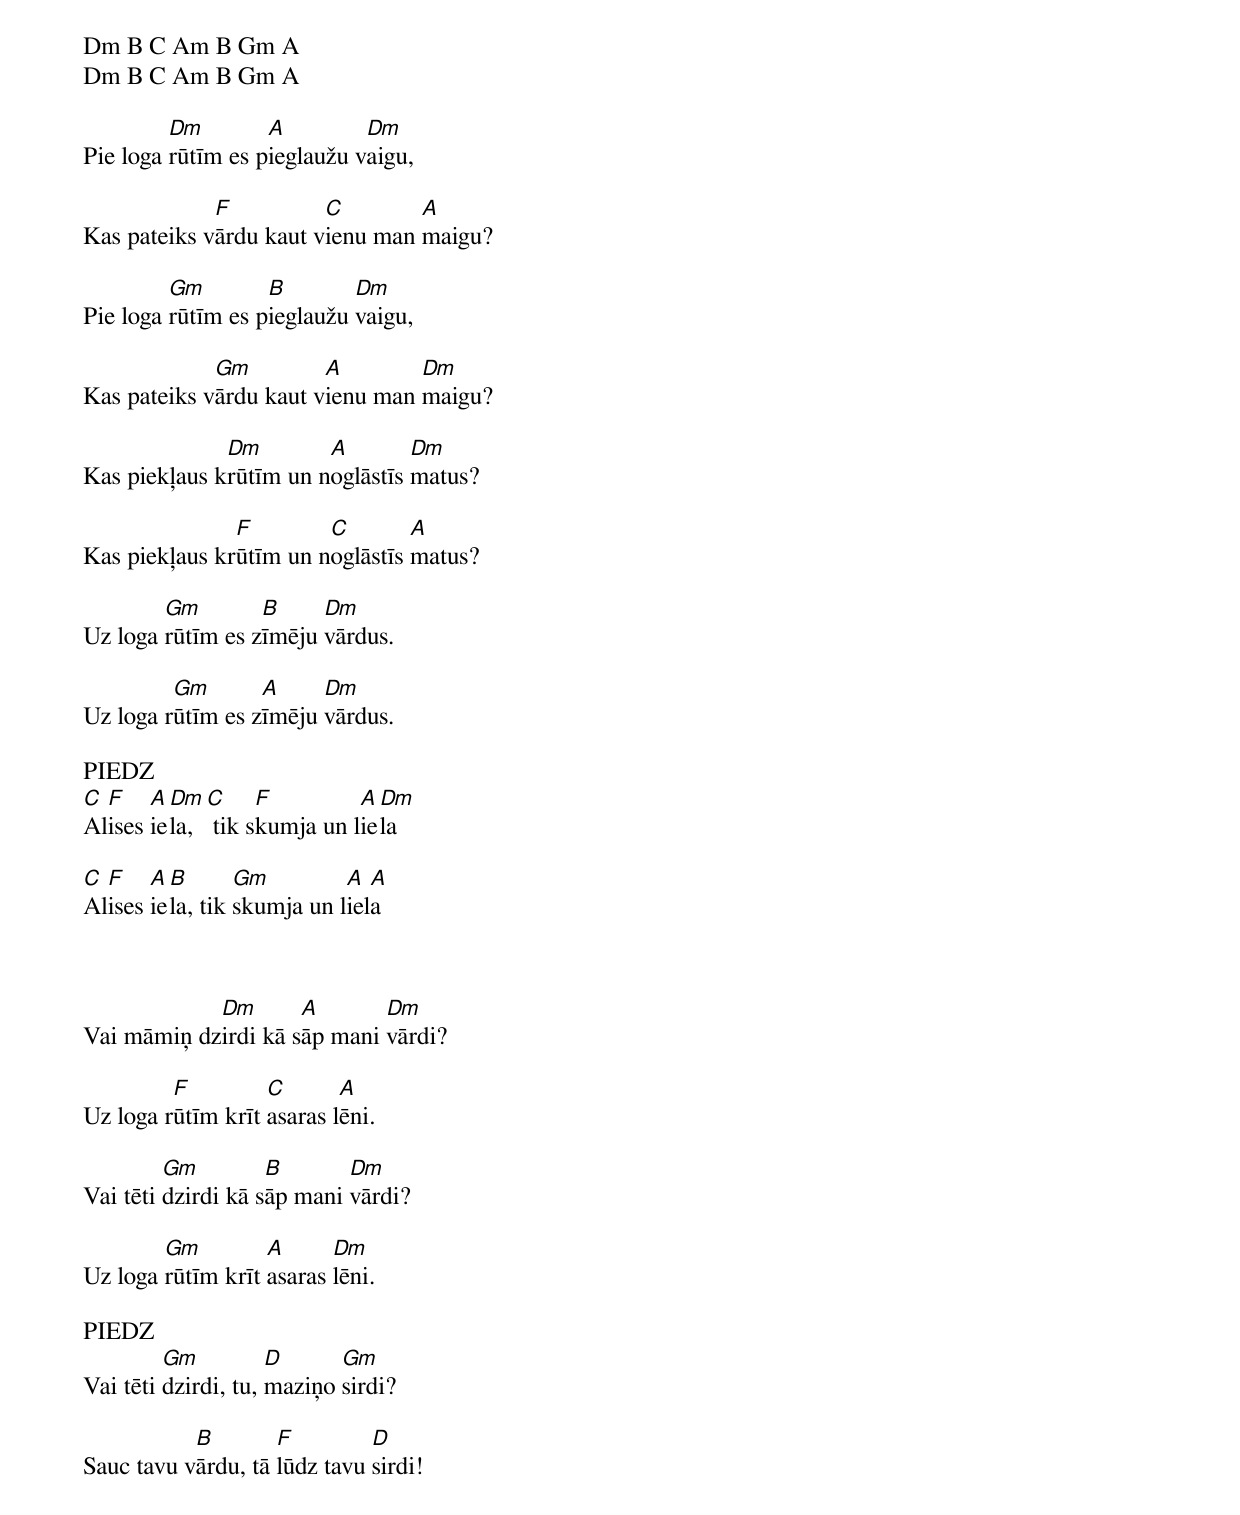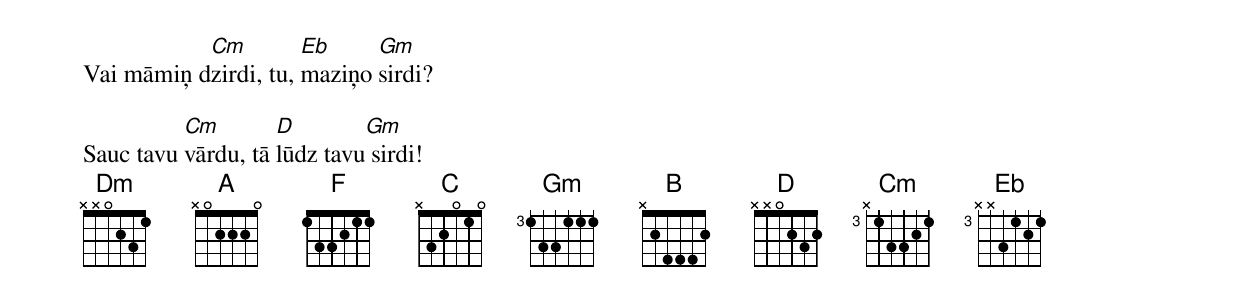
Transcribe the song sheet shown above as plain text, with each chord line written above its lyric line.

Dm B C Am B Gm A
Dm B C Am B Gm A

	 Dm	   A	     Dm
Pie loga rūtīm es pieglaužu vaigu,

	     F	        C        A
Kas pateiks vārdu kaut vienu man maigu?

	 Gm	   B	    Dm
Pie loga rūtīm es pieglaužu vaigu,

	     Gm	        A	 Dm
Kas pateiks vārdu kaut vienu man maigu?

	      Dm        A	 Dm
Kas piekļaus krūtīm un noglāstīs matus?

	       F	C	 A
Kas piekļaus krūtīm un noglāstīs matus?

	Gm	  B	Dm
Uz loga rūtīm es zīmēju vārdus.

	 Gm	  A	Dm
Uz loga rūtīm es zīmēju vārdus.

PIEDZ
C F    A Dm C     F         A Dm
Alises iela, tik skumja un liela

C F    A B       Gm         A  A
Alises iela, tik skumja un liela



	    Dm	     A	     Dm
Vai māmiņ dzirdi kā sāp mani vārdi?

	 F	   C 	   A
Uz loga rūtīm krīt asaras lēni.

	 Gm	    B  	    Dm
Vai tēti dzirdi kā sāp mani vārdi?

	Gm	   A	  Dm
Uz loga rūtīm krīt asaras lēni.

PIEDZ
	 Gm          D	    Gm
Vai tēti dzirdi, tu, maziņo sirdi?

	   B	    F	      D
Sauc tavu vārdu, tā lūdz tavu sirdi!

	   Cm	      Eb     Gm
Vai māmiņ dzirdi, tu, maziņo sirdi?

	  Cm	    D	     Gm
Sauc tavu vārdu, tā lūdz tavu sirdi!
